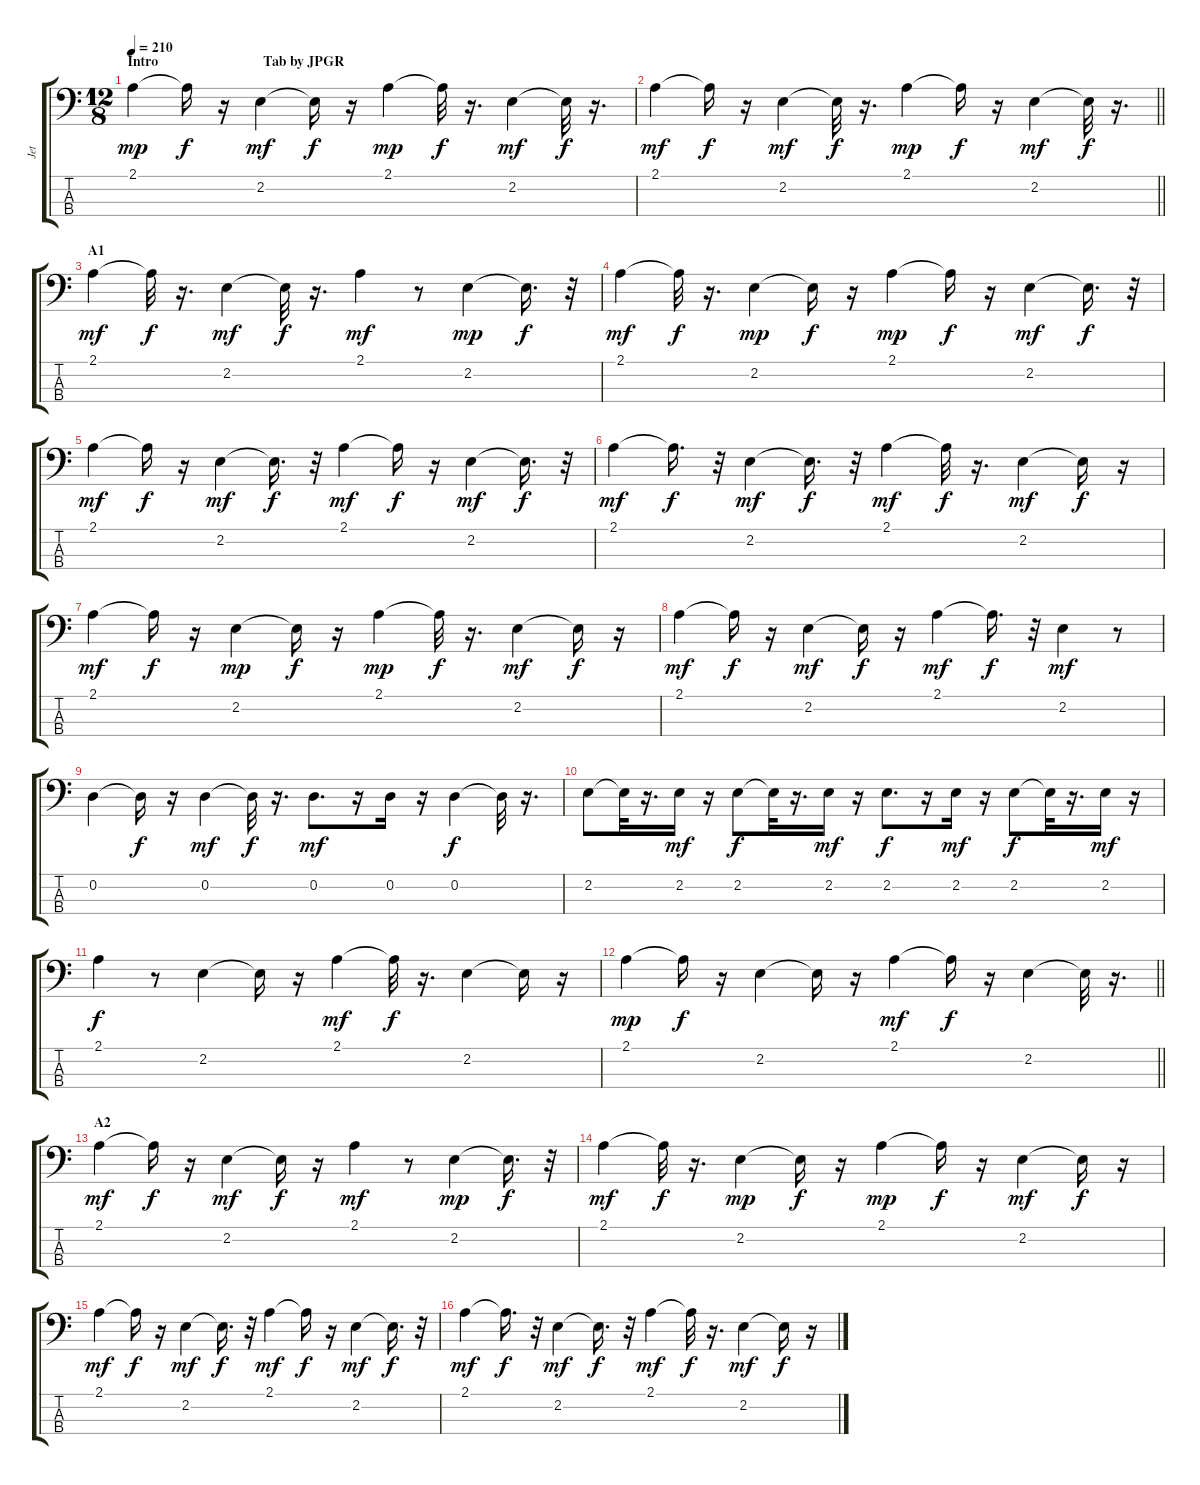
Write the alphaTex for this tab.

\track ("Jet" "Jet") {instrument electricbassfinger}
\staff {score tabs}
\tuning (G2 D2 A1 E1) {hide}
\ts (12 8)
\section ("" "Intro                              Tab by JPGR")
\tempo 210
\clef f4
\ks c
2.1.4{dy mp instrument electricbassfinger} 2.1{t}.16{dy f} r.16 2.2.4{dy mf} 2.2{t}.16{dy f} r.16 2.1.4{dy mp} 2.1{t}.32{dy f} r.16{d} 2.2.4{dy mf} 2.2{t}.32{dy f} r.16{d} |
\barLineRight lightlight
2.1.4{dy mf} 2.1{t}.16{dy f} r.16 2.2.4{dy mf} 2.2{t}.32{dy f} r.16{d} 2.1.4{dy mp} 2.1{t}.16{dy f} r.16 2.2.4{dy mf} 2.2{t}.32{dy f} r.16{d} |
\section ("" "A1")
2.1.4{dy mf} 2.1{t}.32{dy f} r.16{d} 2.2.4{dy mf} 2.2{t}.32{dy f} r.16{d} 2.1.4{dy mf} r.8 2.2.4{dy mp} 2.2{t}.16{d dy f} r.32 |
2.1.4{dy mf} 2.1{t}.32{dy f} r.16{d} 2.2.4{dy mp} 2.2{t}.16{dy f} r.16 2.1.4{dy mp} 2.1{t}.16{dy f} r.16 2.2.4{dy mf} 2.2{t}.16{d dy f} r.32 |
2.1.4{dy mf} 2.1{t}.16{dy f} r.16 2.2.4{dy mf} 2.2{t}.16{d dy f} r.32 2.1.4{dy mf} 2.1{t}.16{dy f} r.16 2.2.4{dy mf} 2.2{t}.16{d dy f} r.32 |
2.1.4{dy mf} 2.1{t}.16{d dy f} r.32 2.2.4{dy mf} 2.2{t}.16{d dy f} r.32 2.1.4{dy mf} 2.1{t}.32{dy f} r.16{d} 2.2.4{dy mf} 2.2{t}.16{dy f} r.16 |
2.1.4{dy mf} 2.1{t}.16{dy f} r.16 2.2.4{dy mp} 2.2{t}.16{dy f} r.16 2.1.4{dy mp} 2.1{t}.32{dy f} r.16{d} 2.2.4{dy mf} 2.2{t}.16{dy f} r.16 |
2.1.4{dy mf} 2.1{t}.16{dy f} r.16 2.2.4{dy mf} 2.2{t}.16{dy f} r.16 2.1.4{dy mf} 2.1{t}.16{d dy f} r.32 2.2.4{dy mf} r.8 |
0.2.4 0.2{t}.16{dy f} r.16 0.2.4{dy mf} 0.2{t}.32{dy f} r.16{d} 0.2.8{d dy mf} r.16 0.2.16 r.16 0.2.4{dy f} 0.2{t}.32 r.16{d} |
2.2.8 2.2{t}.32 r.16{d} 2.2.16{dy mf} r.16 2.2.8{dy f} 2.2{t}.32 r.16{d} 2.2.16{dy mf} r.16 2.2.8{d dy f} r.16 2.2.16{dy mf} r.16 2.2.8{dy f} 2.2{t}.32 r.16{d} 2.2.16{dy mf} r.16 |
2.1.4{dy f} r.8 2.2.4 2.2{t}.16 r.16 2.1.4{dy mf} 2.1{t}.32{dy f} r.16{d} 2.2.4 2.2{t}.16 r.16 |
\barLineRight lightlight
2.1.4{dy mp} 2.1{t}.16{dy f} r.16 2.2.4 2.2{t}.16 r.16 2.1.4{dy mf} 2.1{t}.16{dy f} r.16 2.2.4 2.2{t}.32 r.16{d} |
\section ("" "A2")
2.1.4{dy mf} 2.1{t}.16{dy f} r.16 2.2.4{dy mf} 2.2{t}.16{dy f} r.16 2.1.4{dy mf} r.8 2.2.4{dy mp} 2.2{t}.16{d dy f} r.32 |
2.1.4{dy mf} 2.1{t}.32{dy f} r.16{d} 2.2.4{dy mp} 2.2{t}.16{dy f} r.16 2.1.4{dy mp} 2.1{t}.16{dy f} r.16 2.2.4{dy mf} 2.2{t}.16{dy f} r.16 |
2.1.4{dy mf} 2.1{t}.16{dy f} r.16 2.2.4{dy mf} 2.2{t}.16{d dy f} r.32 2.1.4{dy mf} 2.1{t}.16{dy f} r.16 2.2.4{dy mf} 2.2{t}.16{d dy f} r.32 |
2.1.4{dy mf} 2.1{t}.16{d dy f} r.32 2.2.4{dy mf} 2.2{t}.16{d dy f} r.32 2.1.4{dy mf} 2.1{t}.32{dy f} r.16{d} 2.2.4{dy mf} 2.2{t}.16{dy f} r.16
